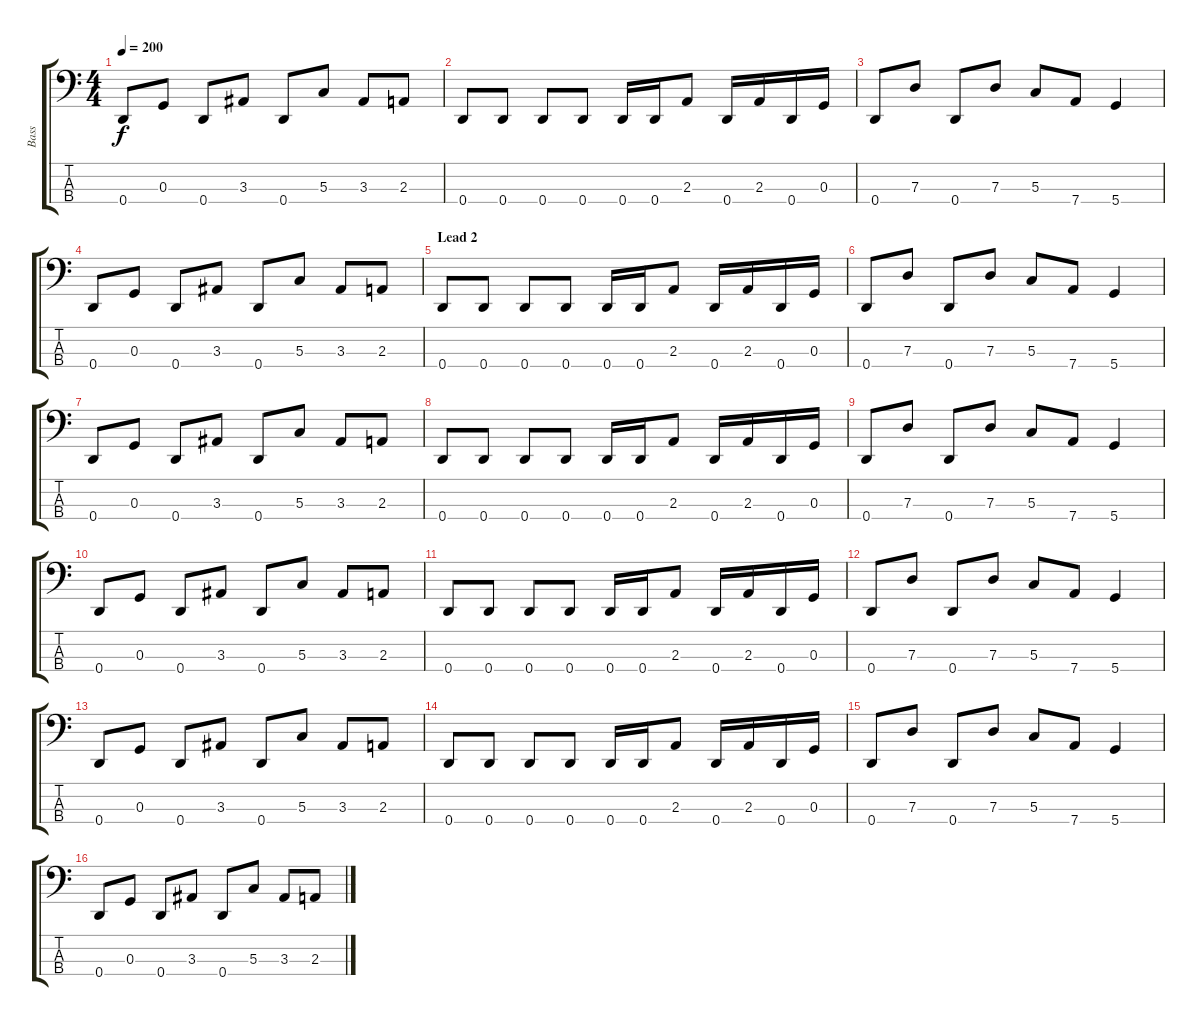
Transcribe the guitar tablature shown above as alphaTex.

\track ("Bass" "Bass") {instrument electricbasspick}
\staff {score tabs}
\tuning (F2 C2 G1 D1) {hide}
\ts (4 4)
\tempo 200
\clef f4
\ks c
0.4.8{dy f} 0.3.8 0.4.8 3.3.8 0.4.8 5.3.8 3.3.8 2.3.8 |
0.4.8 0.4.8 0.4.8 0.4.8 0.4.16 0.4.16 2.3.8 0.4.16 2.3.16 0.4.16 0.3.16 |
0.4.8 7.3.8 0.4.8 7.3.8 5.3.8 7.4.8 5.4.4 |
0.4.8 0.3.8 0.4.8 3.3.8 0.4.8 5.3.8 3.3.8 2.3.8 |
\section ("" "Lead 2")
0.4.8 0.4.8 0.4.8 0.4.8 0.4.16 0.4.16 2.3.8 0.4.16 2.3.16 0.4.16 0.3.16 |
0.4.8 7.3.8 0.4.8 7.3.8 5.3.8 7.4.8 5.4.4 |
0.4.8 0.3.8 0.4.8 3.3.8 0.4.8 5.3.8 3.3.8 2.3.8 |
0.4.8 0.4.8 0.4.8 0.4.8 0.4.16 0.4.16 2.3.8 0.4.16 2.3.16 0.4.16 0.3.16 |
0.4.8 7.3.8 0.4.8 7.3.8 5.3.8 7.4.8 5.4.4 |
0.4.8 0.3.8 0.4.8 3.3.8 0.4.8 5.3.8 3.3.8 2.3.8 |
0.4.8 0.4.8 0.4.8 0.4.8 0.4.16 0.4.16 2.3.8 0.4.16 2.3.16 0.4.16 0.3.16 |
0.4.8 7.3.8 0.4.8 7.3.8 5.3.8 7.4.8 5.4.4 |
0.4.8 0.3.8 0.4.8 3.3.8 0.4.8 5.3.8 3.3.8 2.3.8 |
0.4.8 0.4.8 0.4.8 0.4.8 0.4.16 0.4.16 2.3.8 0.4.16 2.3.16 0.4.16 0.3.16 |
0.4.8 7.3.8 0.4.8 7.3.8 5.3.8 7.4.8 5.4.4 |
0.4.8 0.3.8 0.4.8 3.3.8 0.4.8 5.3.8 3.3.8 2.3.8
